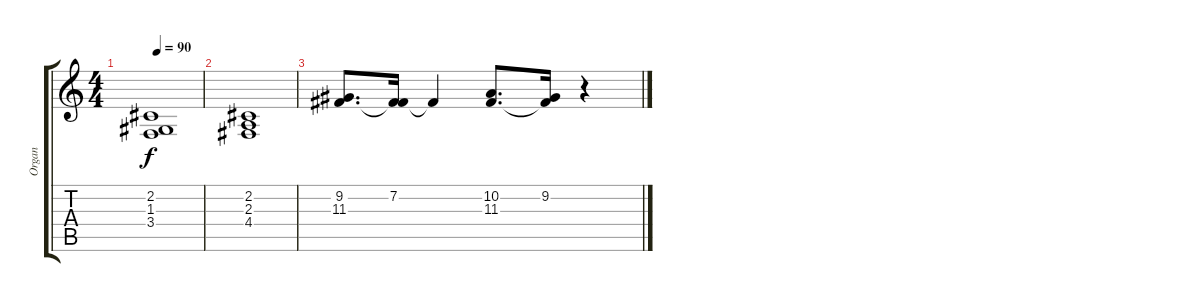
\track ("Organ" "Organ") {instrument drawbarorgan}
\staff {score tabs}
\tuning (E4 B3 G3 D3 A2 E2) {hide}
\ts (4 4)
\tempo 90
\clef g2
\ks c
(2.2 1.3 3.4).1{dy f} |
(2.2 2.3 4.4).1 |
(9.2 11.3).8{d volume 11 instrument lead2sawtooth} (7.2 11.3{t}).16 7.2{t}.4 (10.2 11.3).8{d} (9.2 11.3{t}).16 r.4
